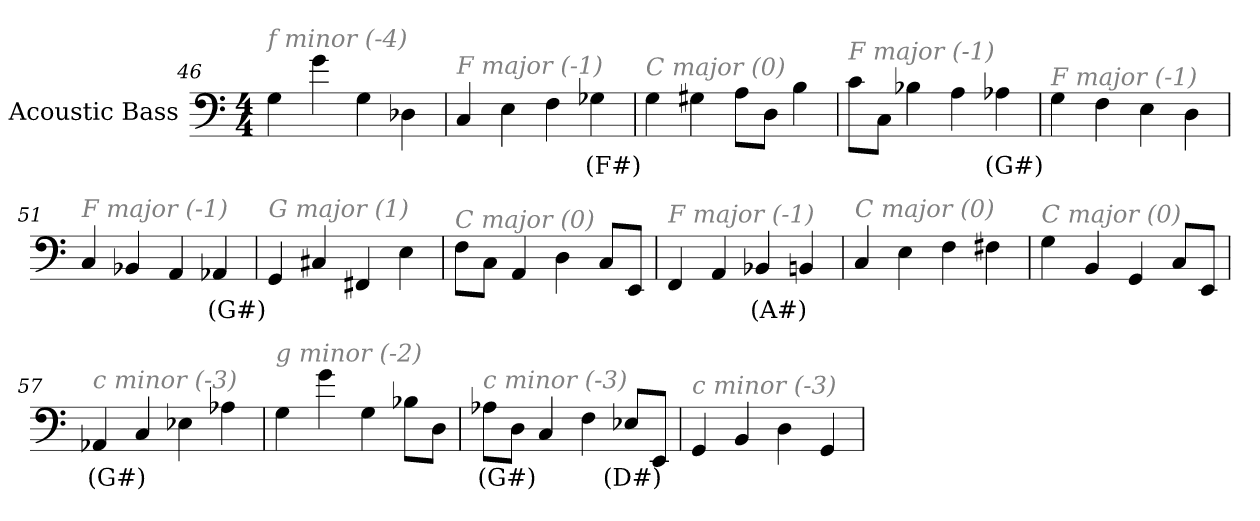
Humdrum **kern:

**kern	**text
*part1	*part1
*staff1	*staff1
*I"Acoustic Bass	*
*clefF4	*
*ITrd7c12	*
*k[]	*
*C:	*
*M4/4	*
=46	=46
!LO:TX:i:color=#808080:t=f minor (-4)	!
4GG	.
4G	.
4GG	.
4DD-X	.
=47	=47
!LO:TX:i:color=#808080:t=F major (-1)	!
4CC	.
4EE	.
4FF	.
4GG-Xi	(F#)
=48	=48
!LO:TX:i:color=#808080:t=C major (0)	!
4GG	.
4GG#X	.
8AAL	.
8DDJ	.
4BB	.
=49	=49
!LO:TX:i:color=#808080:t=F major (-1)	!
8CL	.
8CCJ	.
4BB-X	.
4AA	.
4AA-Xi	(G#)
=50	=50
!LO:TX:i:color=#808080:t=F major (-1)	!
4GG	.
4FF	.
4EE	.
4DD	.
=51	=51
!LO:TX:i:color=#808080:t=F major (-1)	!
4CC	.
4BBB-X	.
4AAA	.
4AAA-Xi	(G#)
=52	=52
!LO:TX:i:color=#808080:t=G major (1)	!
4GGG	.
4CC#X	.
4FFF#X	.
4EE	.
=53	=53
!LO:TX:i:color=#808080:t=C major (0)	!
8FFL	.
8CCJ	.
4AAA	.
4DD	.
8CCL	.
8EEEJ	.
=54	=54
!LO:TX:i:color=#808080:t=F major (-1)	!
4FFF	.
4AAA	.
4BBB-Xi	(A#)
4BBB	.
=55	=55
!LO:TX:i:color=#808080:t=C major (0)	!
4CC	.
4EE	.
4FF	.
4FF#X	.
=56	=56
!LO:TX:i:color=#808080:t=C major (0)	!
4GG	.
4BBB	.
4GGG	.
8CCL	.
8EEEJ	.
=57	=57
!LO:TX:i:color=#808080:t=c minor (-3)	!
4AAA-Xi	(G#)
4CC	.
4EE-X	.
4AA-X	.
=58	=58
!LO:TX:i:color=#808080:t=g minor (-2)	!
4GG	.
4G	.
4GG	.
8BB-XL	.
8DDJ	.
=59	=59
!LO:TX:i:color=#808080:t=c minor (-3)	!
8AA-XiL	(G#)
8DDJ	.
4CC	.
4FF	.
8EE-XiL	(D#)
8EEEJ	.
=60	=60
!LO:TX:i:color=#808080:t=c minor (-3)	!
4GGG	.
4BBB	.
4DD	.
4GGG	.
=	=
*-	*-
